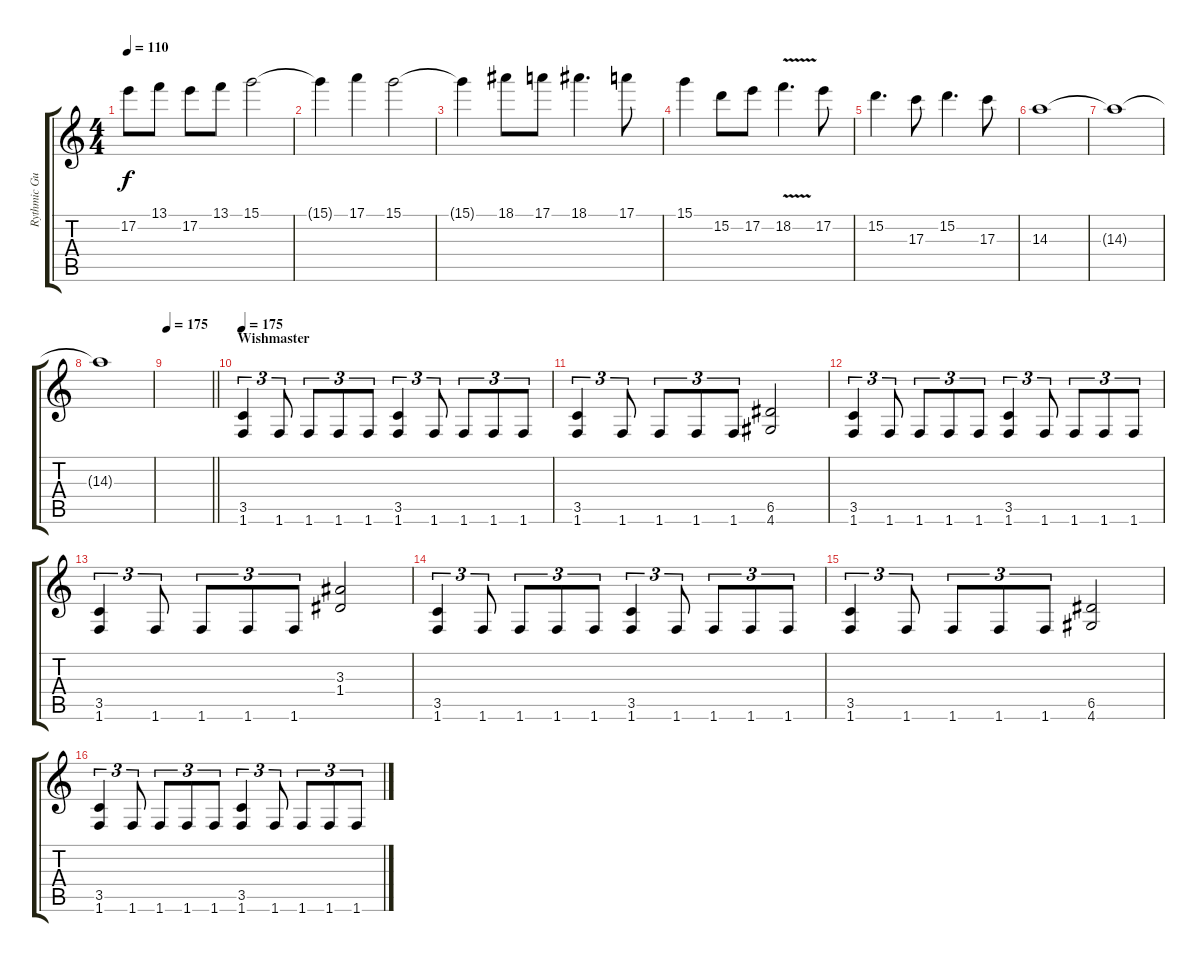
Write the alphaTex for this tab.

\track ("Rythmic Guitar : Open E" "Rythmic Gu") {instrument distortionguitar}
\staff {score tabs}
\tuning (E4 B3 G3 D3 A2 E2) {hide}
\ts (4 4)
\tempo 110
\clef g2
\ks c
17.2.8{dy f} 13.1.8 17.2.8 13.1.8 15.1.2 |
15.1{t}.4 17.1.4 15.1.2 |
15.1{t}.4 18.1.8 17.1.8 18.1.4{d} 17.1.8 |
15.1.4 15.2.8 17.2.8 18.2{v}.4{d} 17.2.8 |
15.2.4{d} 17.3.8 15.2.4{d} 17.3.8 |
14.3.1 |
14.3{t}.1 |
14.3{t}.1{volume 0} |
\tempo 175
\barLineRight lightlight
|
\section ("" "Wishmaster")
\tempo 175
(3.5 1.6).4{tu (3 2) volume 11} 1.6.8{tu (3 2)} 1.6.8{tu (3 2)} 1.6.8{tu (3 2)} 1.6.8{tu (3 2)} (3.5 1.6).4{tu (3 2)} 1.6.8{tu (3 2)} 1.6.8{tu (3 2)} 1.6.8{tu (3 2)} 1.6.8{tu (3 2)} |
(3.5 1.6).4{tu (3 2)} 1.6.8{tu (3 2)} 1.6.8{tu (3 2)} 1.6.8{tu (3 2)} 1.6.8{tu (3 2)} (6.5 4.6).2 |
(3.5 1.6).4{tu (3 2)} 1.6.8{tu (3 2)} 1.6.8{tu (3 2)} 1.6.8{tu (3 2)} 1.6.8{tu (3 2)} (3.5 1.6).4{tu (3 2)} 1.6.8{tu (3 2)} 1.6.8{tu (3 2)} 1.6.8{tu (3 2)} 1.6.8{tu (3 2)} |
(3.5 1.6).4{tu (3 2)} 1.6.8{tu (3 2)} 1.6.8{tu (3 2)} 1.6.8{tu (3 2)} 1.6.8{tu (3 2)} (3.3 1.4).2 |
(3.5 1.6).4{tu (3 2)} 1.6.8{tu (3 2)} 1.6.8{tu (3 2)} 1.6.8{tu (3 2)} 1.6.8{tu (3 2)} (3.5 1.6).4{tu (3 2)} 1.6.8{tu (3 2)} 1.6.8{tu (3 2)} 1.6.8{tu (3 2)} 1.6.8{tu (3 2)} |
(3.5 1.6).4{tu (3 2)} 1.6.8{tu (3 2)} 1.6.8{tu (3 2)} 1.6.8{tu (3 2)} 1.6.8{tu (3 2)} (6.5 4.6).2 |
(3.5 1.6).4{tu (3 2)} 1.6.8{tu (3 2)} 1.6.8{tu (3 2)} 1.6.8{tu (3 2)} 1.6.8{tu (3 2)} (3.5 1.6).4{tu (3 2)} 1.6.8{tu (3 2)} 1.6.8{tu (3 2)} 1.6.8{tu (3 2)} 1.6.8{tu (3 2)}
